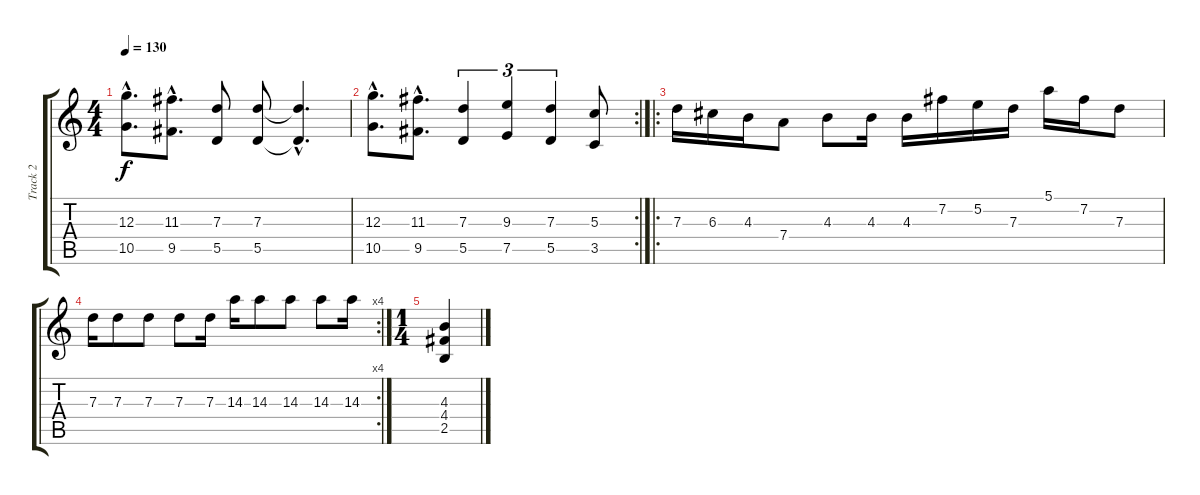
\track ("Track 2" "Track 2") {instrument distortionguitar}
\staff {score tabs}
\tuning (E4 B3 G3 D3 A2 E2) {hide}
\ts (4 4)
\tempo 130
\clef g2
\ks c
(12.3{hac} 10.5{hac}).8{d dy f} (11.3{hac} 9.5{hac}).8{d} (7.3 5.5).8 (7.3 5.5).8 (7.3{hac t} 5.5{hac t}).4{d} |
\rc 2
(12.3{hac} 10.5{hac}).8{d} (11.3{hac} 9.5{hac}).8{d} (7.3 5.5).4{tu (3 2)} (9.3 7.5).4{tu (3 2)} (7.3 5.5).4{tu (3 2)} (5.3 3.5).8 |
\ro
7.3.16 6.3.16 4.3.16 7.4.8 4.3.8 4.3.16 4.3.16 7.2.16 5.2.16 7.3.16 5.1.16 7.2.16 7.3.8 |
\rc 4
7.3.16 7.3.8 7.3.8 7.3.8 7.3.16 14.3.16 14.3.8 14.3.8 14.3.8 14.3.16 |
\ts (1 4)
(4.3 4.4 2.5).4
